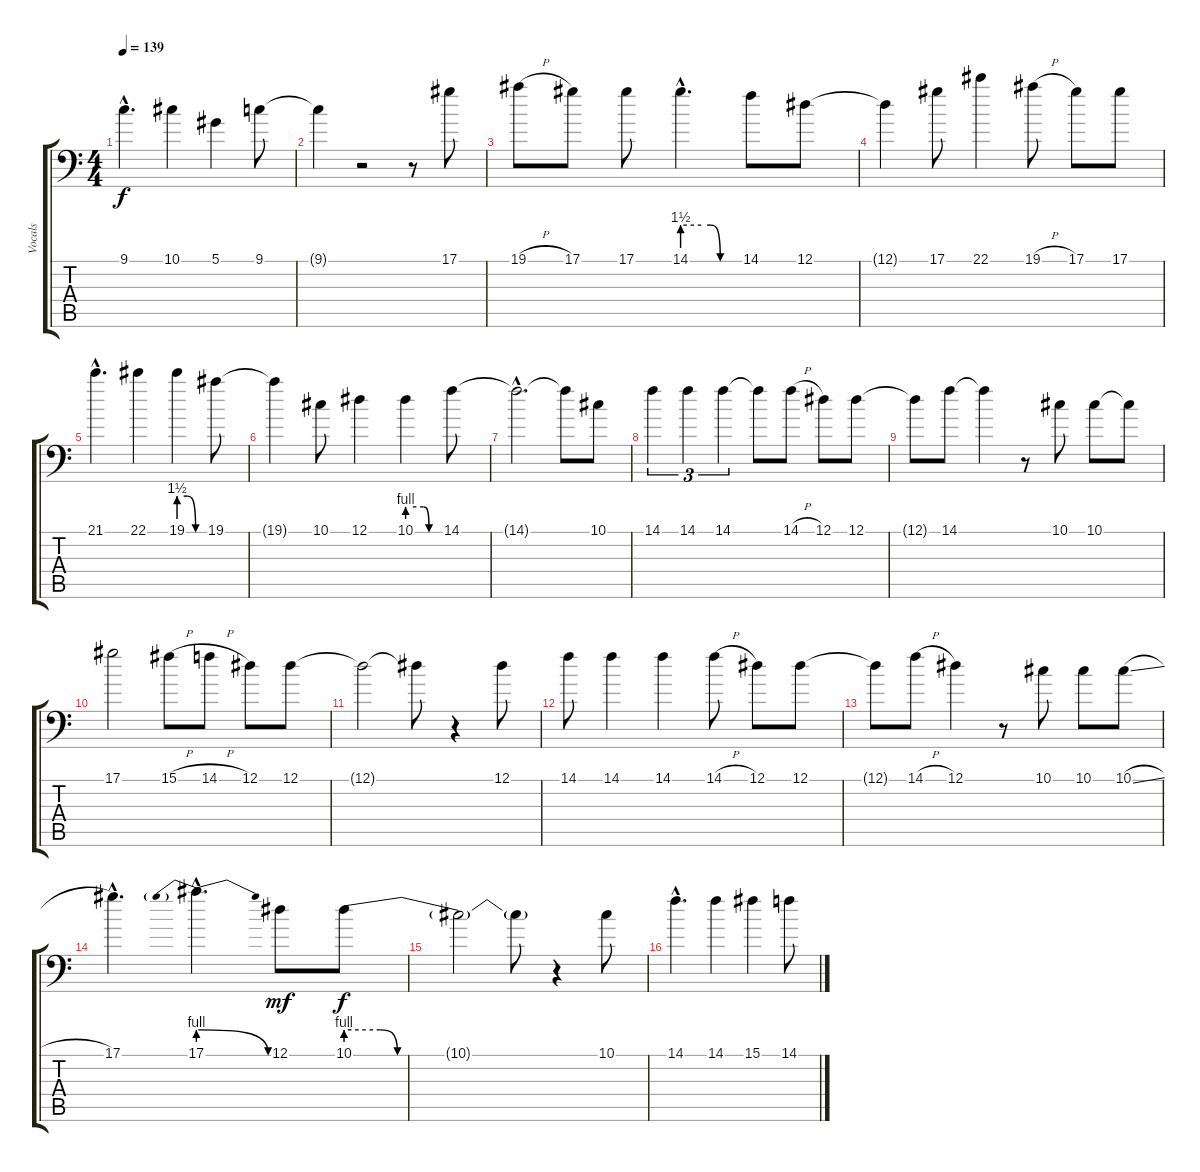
\track ("Vocals" "Vocals") {instrument lead3calliope}
\staff {score tabs}
\tuning (Eb4 Bb3 Gb3 Db3 Ab2 Bb1) {hide}
\ts (4 4)
\tempo 139
\clef f4
\ks c
9.1{hac}.4{d dy f} 10.1.4 5.1.4 9.1.8 |
9.1{t}.4 r.2 r.8 17.1.8 |
19.1{h}.8 17.1.8 17.1.8 14.1{be (custom 0 6 20 6 30 6 40 0 60 0) hac}.4{d} 14.1.8 12.1.8 |
12.1{t}.4 17.1.8 22.1.4 19.1{h}.8 17.1.8 17.1.8 |
21.1{hac}.4{d} 22.1.4 19.1{be (custom 0 6 20 6 40 0 60 0)}.4 19.1.8 |
19.1{t}.4 10.1.8 12.1.4 10.1{be (custom 0 4 30 4 40 0 60 0)}.4 14.1.8 |
14.1{hac t}.2{d} 14.1{t}.8 10.1.8 |
14.1.4{tu (3 2)} 14.1.4{tu (3 2)} 14.1.4{tu (3 2)} 14.1{t}.8 14.1{h}.8 12.1.8 12.1.8 |
12.1{t}.8 14.1.8 14.1{t}.4 r.8 10.1.8 10.1.8 10.1{t}.8 |
17.1.2 15.1{h}.8 14.1{h}.8 12.1.8 12.1.8 |
12.1{t}.2 12.1{t}.8 r.4 12.1.8 |
14.1.8 14.1.4 14.1.4 14.1{h}.8 12.1.8 12.1.8 |
12.1{t}.8 14.1{h}.8 12.1.4 r.8 10.1.8 10.1.8 10.1{sl}.8 |
17.1{hac}.4{d} 17.1{be (prebendrelease 0 4 60 0) hac}.4{d} 12.1.8{dy mf} 10.1{be (custom 0 4 10 4 15 0 60 0)}.8{dy f} |
10.1{t}.2 10.1{t}.8 r.4 10.1.8 |
14.1{hac}.4{d} 14.1.4 15.1.4 14.1{sl}.8
